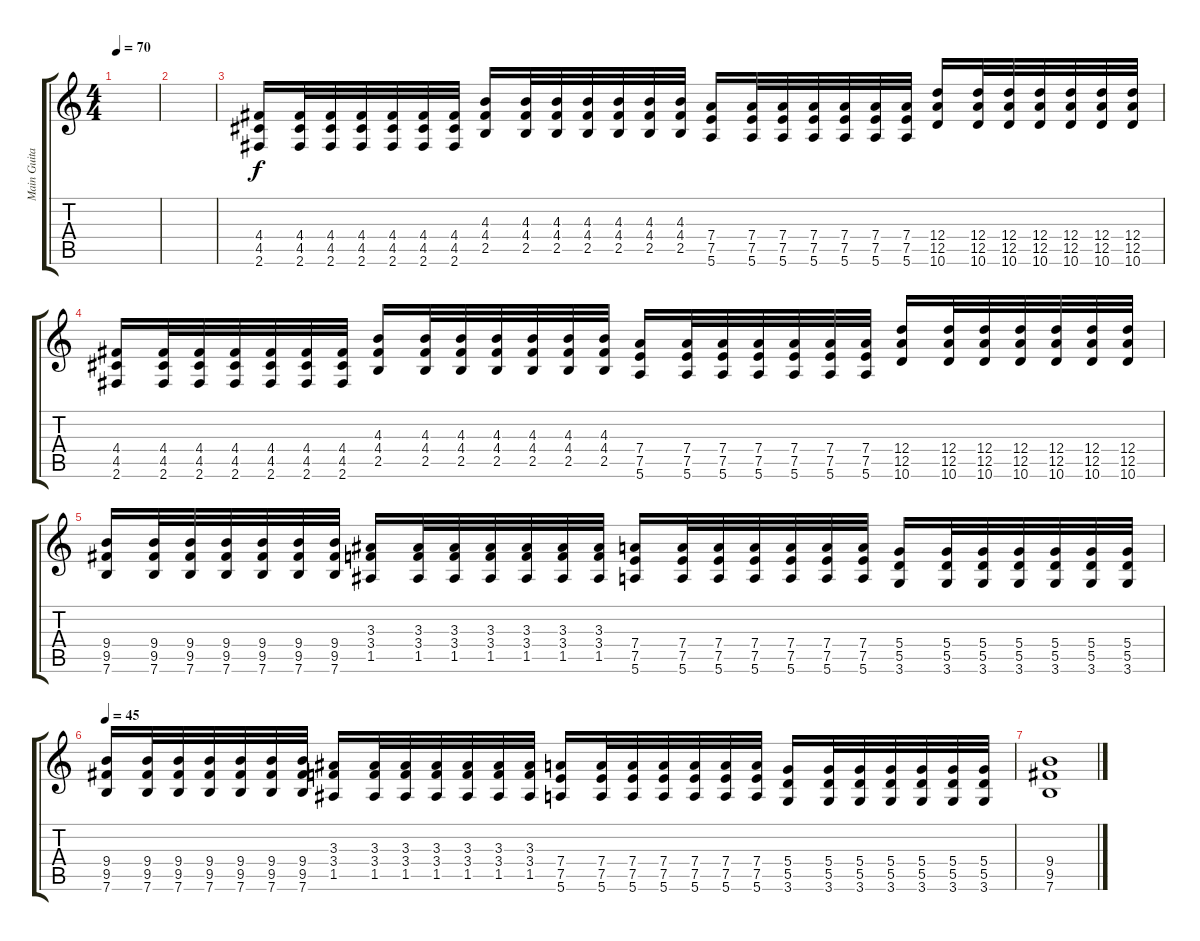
\track ("Main Guitar (Burnz)" "Main Guita") {instrument overdrivenguitar}
\staff {score tabs}
\tuning (E4 B3 G3 D3 A2 E2) {hide}
\ts (4 4)
\tempo 70
\clef g2
\ks c
|
|
(4.4 4.5 2.6).16 (4.4 4.5 2.6).32 (4.4 4.5 2.6).32 (4.4 4.5 2.6).32 (4.4 4.5 2.6).32 (4.4 4.5 2.6).32 (4.4 4.5 2.6).32 (4.3 4.4 2.5).16 (4.3 4.4 2.5).32 (4.3 4.4 2.5).32 (4.3 4.4 2.5).32 (4.3 4.4 2.5).32 (4.3 4.4 2.5).32 (4.3 4.4 2.5).32 (7.4 7.5 5.6).16 (7.4 7.5 5.6).32 (7.4 7.5 5.6).32 (7.4 7.5 5.6).32 (7.4 7.5 5.6).32 (7.4 7.5 5.6).32 (7.4 7.5 5.6).32 (12.4 12.5 10.6).16 (12.4 12.5 10.6).32 (12.4 12.5 10.6).32 (12.4 12.5 10.6).32 (12.4 12.5 10.6).32 (12.4 12.5 10.6).32 (12.4 12.5 10.6).32 |
(4.4 4.5 2.6).16 (4.4 4.5 2.6).32 (4.4 4.5 2.6).32 (4.4 4.5 2.6).32 (4.4 4.5 2.6).32 (4.4 4.5 2.6).32 (4.4 4.5 2.6).32 (4.3 4.4 2.5).16 (4.3 4.4 2.5).32 (4.3 4.4 2.5).32 (4.3 4.4 2.5).32 (4.3 4.4 2.5).32 (4.3 4.4 2.5).32 (4.3 4.4 2.5).32 (7.4 7.5 5.6).16 (7.4 7.5 5.6).32 (7.4 7.5 5.6).32 (7.4 7.5 5.6).32 (7.4 7.5 5.6).32 (7.4 7.5 5.6).32 (7.4 7.5 5.6).32 (12.4 12.5 10.6).16 (12.4 12.5 10.6).32 (12.4 12.5 10.6).32 (12.4 12.5 10.6).32 (12.4 12.5 10.6).32 (12.4 12.5 10.6).32 (12.4 12.5 10.6).32 |
(9.4 9.5 7.6).16 (9.4 9.5 7.6).32 (9.4 9.5 7.6).32 (9.4 9.5 7.6).32 (9.4 9.5 7.6).32 (9.4 9.5 7.6).32 (9.4 9.5 7.6).32 (3.3 3.4 1.5).16 (3.3 3.4 1.5).32 (3.3 3.4 1.5).32 (3.3 3.4 1.5).32 (3.3 3.4 1.5).32 (3.3 3.4 1.5).32 (3.3 3.4 1.5).32 (7.4 7.5 5.6).16 (7.4 7.5 5.6).32 (7.4 7.5 5.6).32 (7.4 7.5 5.6).32 (7.4 7.5 5.6).32 (7.4 7.5 5.6).32 (7.4 7.5 5.6).32 (5.4 5.5 3.6).16 (5.4 5.5 3.6).32 (5.4 5.5 3.6).32 (5.4 5.5 3.6).32 (5.4 5.5 3.6).32 (5.4 5.5 3.6).32 (5.4 5.5 3.6).32 |
\tempo 45
(9.4 9.5 7.6).16 (9.4 9.5 7.6).32 (9.4 9.5 7.6).32 (9.4 9.5 7.6).32 (9.4 9.5 7.6).32 (9.4 9.5 7.6).32 (9.4 9.5 7.6).32 (3.3 3.4 1.5).16 (3.3 3.4 1.5).32 (3.3 3.4 1.5).32 (3.3 3.4 1.5).32 (3.3 3.4 1.5).32 (3.3 3.4 1.5).32 (3.3 3.4 1.5).32 (7.4 7.5 5.6).16 (7.4 7.5 5.6).32 (7.4 7.5 5.6).32 (7.4 7.5 5.6).32 (7.4 7.5 5.6).32 (7.4 7.5 5.6).32 (7.4 7.5 5.6).32 (5.4 5.5 3.6).16 (5.4 5.5 3.6).32 (5.4 5.5 3.6).32 (5.4 5.5 3.6).32 (5.4 5.5 3.6).32 (5.4 5.5 3.6).32 (5.4 5.5 3.6).32 |
(9.4 9.5 7.6).1
